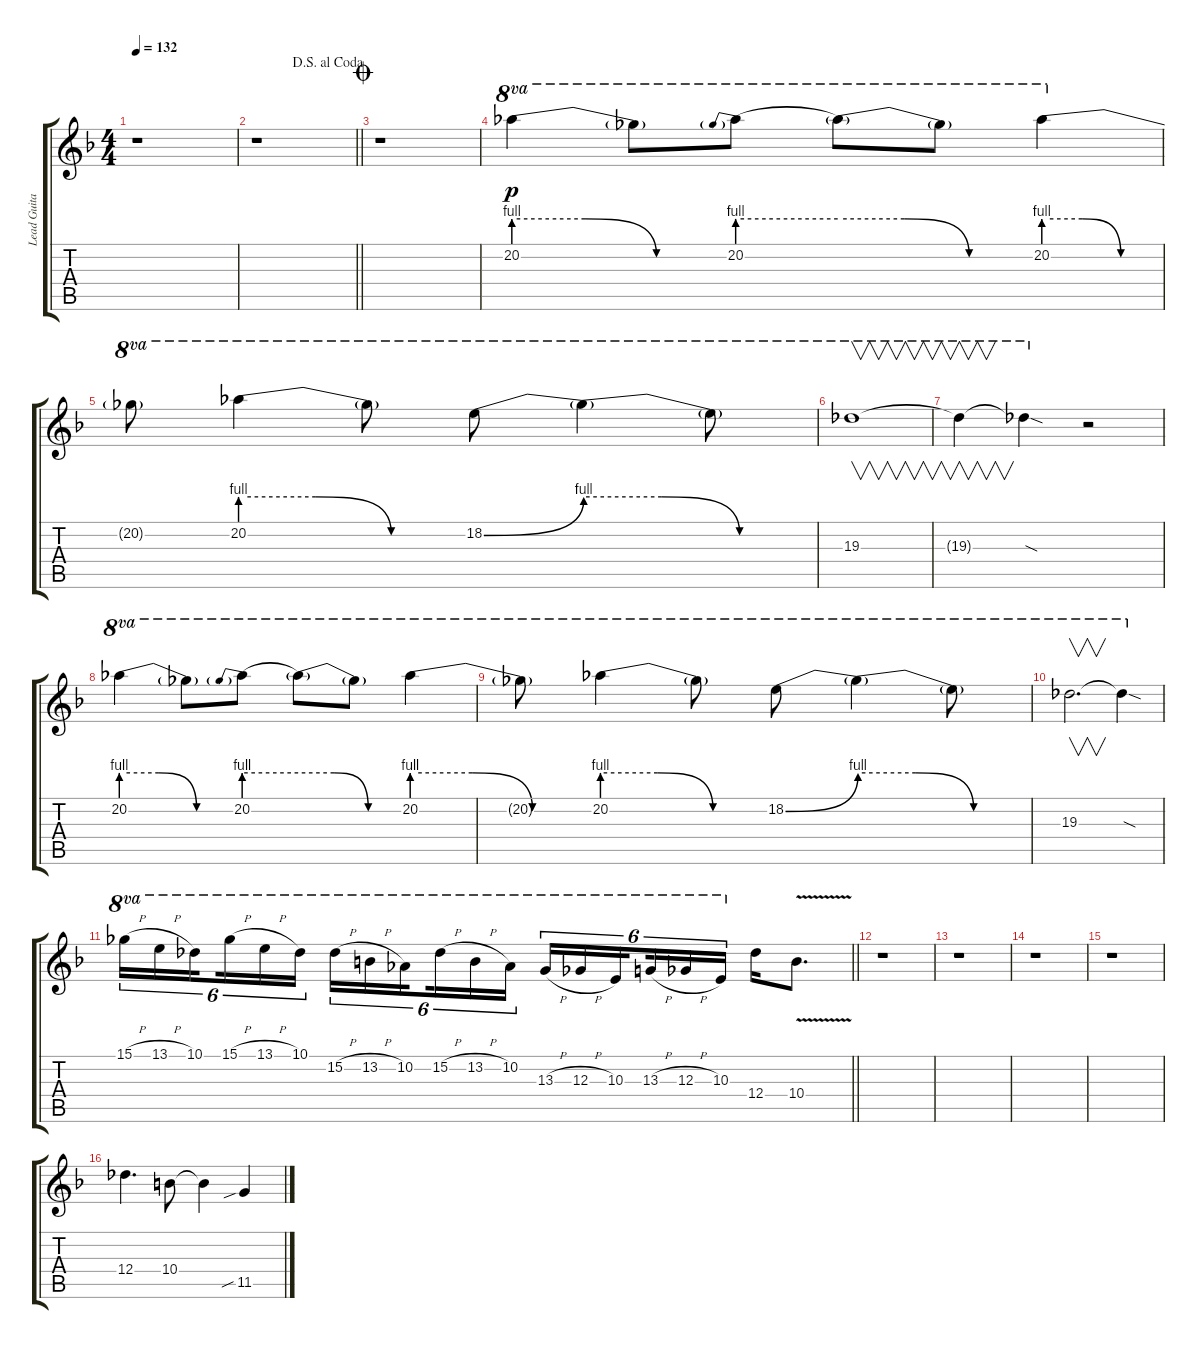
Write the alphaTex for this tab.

\track ("Lead Guitar" "Lead Guita") {instrument overdrivenguitar}
\staff {score tabs}
\tuning (Eb4 Bb3 Gb3 Db3 Ab2 Db2) {hide}
\ts (4 4)
\tempo 132
\clef g2
\ks f
r.1{dy mf} |
\jump dalsegnoalcoda
\barLineRight lightlight
r.1 |
\jump coda
r.1 |
20.2{be (custom 0 4 20 4 40 0 60 0)}.4{ot 8va dy p} 20.2{t}.8{ot 8va} 20.2{be (prebend 0 4 60 4)}.8{ot 8va} 20.2{be (custom 0 4 20 4 40 0 60 0) t}.8{ot 8va} 20.2{t}.8{ot 8va} 20.2{be (custom 0 4 20 4 40 0 60 0)}.4{ot 8va} |
20.2{t}.8{ot 8va} 20.2{be (custom 0 4 20 4 40 0 60 0)}.4{ot 8va} 20.2{t}.8{ot 8va} 18.2{be (bend 0 0 60 4)}.8{ot 8va} 18.2{be (custom 0 4 20 4 40 0 60 0) t}.4{ot 8va} 18.2{t}.8{ot 8va} |
19.3.1{v ot 8va} |
19.3{t}.4{v ot 8va} 19.3{sod t}.4{ot 8va} r.2 |
20.2{be (custom 0 4 20 4 40 0 60 0)}.4{ot 8va} 20.2{t}.8{ot 8va} 20.2{be (prebend 0 4 60 4)}.8{ot 8va} 20.2{be (custom 0 4 20 4 40 0 60 0) t}.8{ot 8va} 20.2{t}.8{ot 8va} 20.2{be (custom 0 4 20 4 40 0 60 0)}.4{ot 8va} |
20.2{t}.8{ot 8va} 20.2{be (custom 0 4 20 4 40 0 60 0)}.4{ot 8va} 20.2{t}.8{ot 8va} 18.2{be (bend 0 0 60 4)}.8{ot 8va} 18.2{be (custom 0 4 20 4 40 0 60 0) t}.4{ot 8va} 18.2{t}.8{ot 8va} |
19.3.2{v d ot 8va} 19.3{sod t}.4{ot 8va} |
\barLineRight lightlight
15.1{h}.16{tu (6 4) ot 8va} 13.1{h}.16{tu (6 4) ot 8va} 10.1.16{tu (6 4) ot 8va beam splitsecondary} 15.1{h}.16{tu (6 4) ot 8va} 13.1{h}.16{tu (6 4) ot 8va} 10.1.16{tu (6 4) ot 8va} 15.2{h}.16{tu (6 4) ot 8va} 13.2{h}.16{tu (6 4) ot 8va} 10.2.16{tu (6 4) ot 8va beam splitsecondary} 15.2{h}.16{tu (6 4) ot 8va} 13.2{h}.16{tu (6 4) ot 8va} 10.2.16{tu (6 4) ot 8va} 13.3{h}.16{tu (6 4) ot 8va} 12.3{h}.16{tu (6 4) ot 8va} 10.3.16{tu (6 4) ot 8va beam splitsecondary} 13.3{h}.16{tu (6 4) ot 8va} 12.3{h}.16{tu (6 4) ot 8va} 10.3.16{tu (6 4) ot 8va} 12.4.16 10.4{v}.8{d} |
r.1 |
r.1 |
r.1 |
r.1 |
12.4.4{d} 10.4.8 10.4{t}.4 11.5{sib}.4
